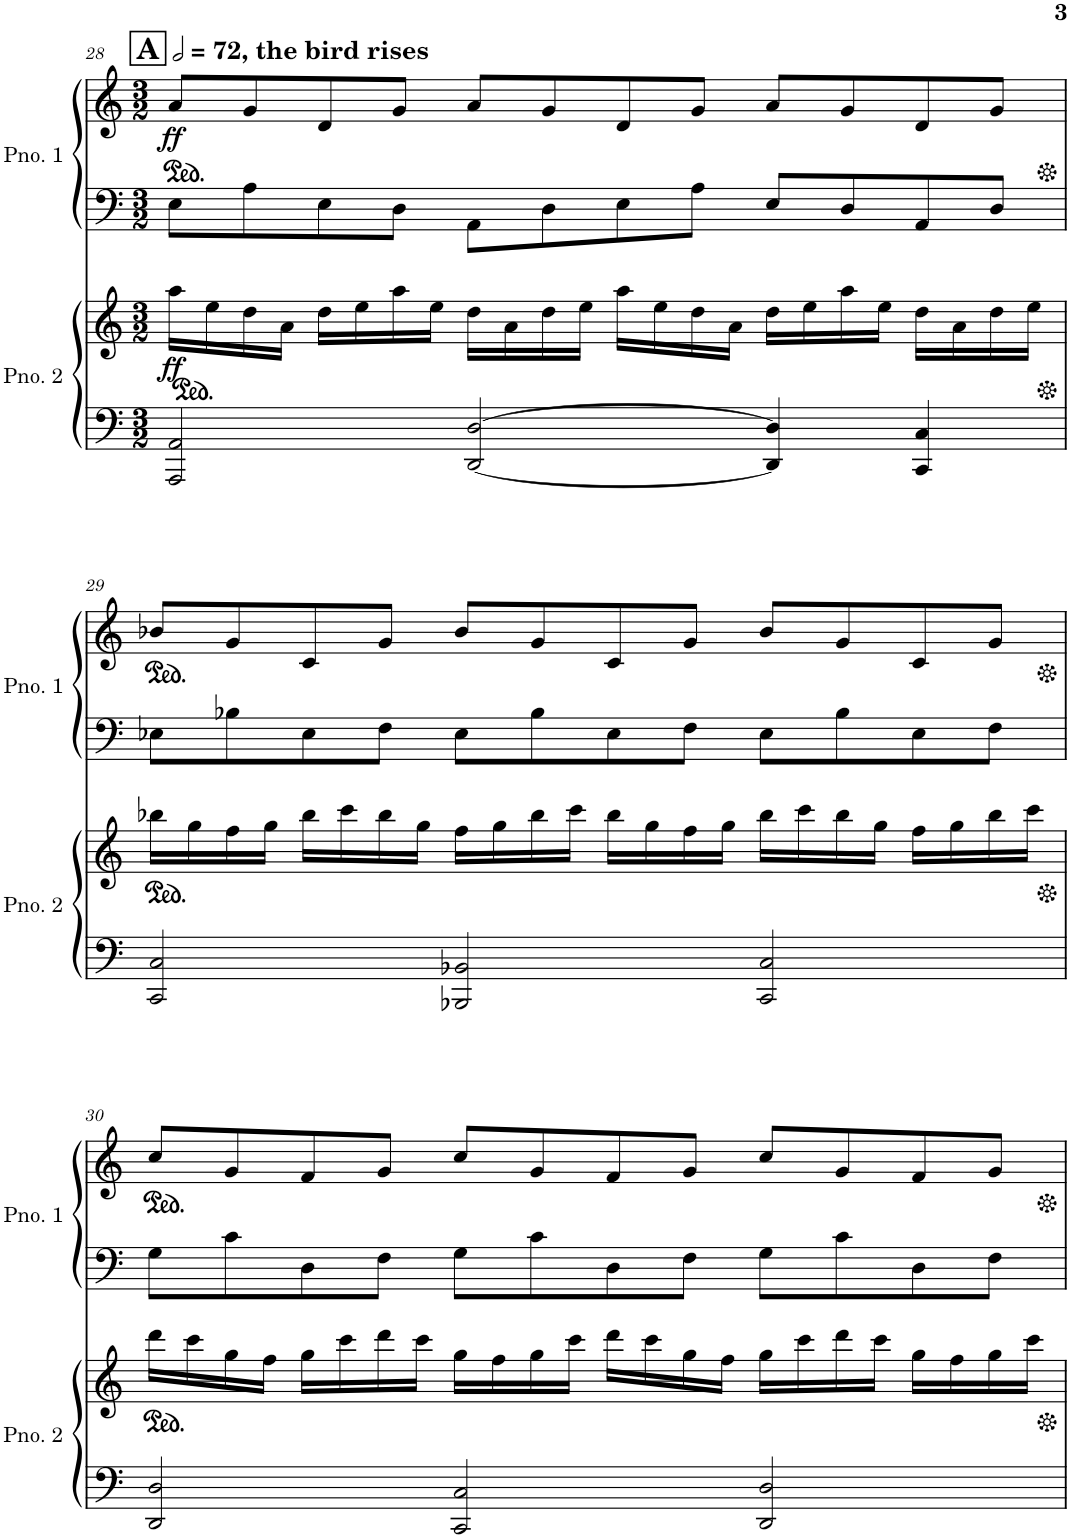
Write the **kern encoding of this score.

**kern	**kern	**dynam	**kern	**kern	**dynam
*part2	*part2	*part2	*part1	*part1	*part1
*staff4	*staff3	*staff3/4	*staff2	*staff1	*staff1/2
*I"Piano 2	*	*	*I"Piano 1	*	*
*I'Pno. 2	*	*	*I'Pno. 1	*	*
!!LO:PB:g=z
*clefF4	*clefG2	*	*clefF4	*clefG2	*
*k[]	*k[]	*	*k[]	*k[]	*
*M3/2	*M3/2	*	*M3/2	*M3/2	*
*MM144	*MM144	*	*MM144	*MM144	*
*	*ped	*	*	*	*
*	*	*	*	*ped	*
!!LO:REH:place=s1:a:B:cj:fs=14:t=A
=28	=28	=28	=28	=28	=28
!	!	!	!	!LO:TX:a:B:t=, the bird rises	!
!	!	!LO:DY:b	!	!	!LO:DY:b
2AAA/ 2AA/	16aa\LL	ff	8E\L	8a/L	ff
.	16ee\	.	.	.	.
.	16dd\	.	8A\	8g/	.
.	16a\JJ	.	.	.	.
.	16dd\LL	.	8E\	8d/	.
.	16ee\	.	.	.	.
.	16aa\	.	8D\J	8g/J	.
.	16ee\JJ	.	.	.	.
[2DD/ [2D/	16dd\LL	.	8AA\L	8a/L	.
.	16a\	.	.	.	.
.	16dd\	.	8D\	8g/	.
.	16ee\JJ	.	.	.	.
.	16aa\LL	.	8E\	8d/	.
.	16ee\	.	.	.	.
.	16dd\	.	8A\J	8g/J	.
.	16a\JJ	.	.	.	.
4DD/] 4D/]	16dd\LL	.	8E/L	8a/L	.
.	16ee\	.	.	.	.
.	16aa\	.	8D/	8g/	.
.	16ee\JJ	.	.	.	.
4CC/ 4C/	16dd\LL	.	8AA/	8d/	.
.	16a\	.	.	.	.
.	16dd\	.	8D/J	8g/J	.
.	16ee\JJ	.	.	.	.
!!LO:LB:g=z
=29	=29	=29	=29	=29	=29
*	*Xped	*	*	*	*
*	*ped	*	*	*	*
*	*	*	*	*Xped	*
*	*	*	*	*ped	*
2CC/ 2C/	16bb-X\LL	.	8E-X\L	8b-X/L	.
.	16gg\	.	.	.	.
.	16ff\	.	8B-X\	8g/	.
.	16gg\JJ	.	.	.	.
.	16bb-\LL	.	8E-\	8c/	.
.	16ccc\	.	.	.	.
.	16bb-\	.	8F\J	8g/J	.
.	16gg\JJ	.	.	.	.
2BBB-X/ 2BB-X/	16ff\LL	.	8E-\L	8b-/L	.
.	16gg\	.	.	.	.
.	16bb-\	.	8B-\	8g/	.
.	16ccc\JJ	.	.	.	.
.	16bb-\LL	.	8E-\	8c/	.
.	16gg\	.	.	.	.
.	16ff\	.	8F\J	8g/J	.
.	16gg\JJ	.	.	.	.
2CC/ 2C/	16bb-\LL	.	8E-\L	8b-/L	.
.	16ccc\	.	.	.	.
.	16bb-\	.	8B-\	8g/	.
.	16gg\JJ	.	.	.	.
.	16ff\LL	.	8E-\	8c/	.
.	16gg\	.	.	.	.
.	16bb-\	.	8F\J	8g/J	.
.	16ccc\JJ	.	.	.	.
!!LO:LB:g=z
=30	=30	=30	=30	=30	=30
*	*Xped	*	*	*	*
*	*ped	*	*	*	*
*	*	*	*	*Xped	*
*	*	*	*	*ped	*
2DD/ 2D/	16ddd\LL	.	8G\L	8cc/L	.
.	16ccc\	.	.	.	.
.	16gg\	.	8c\	8g/	.
.	16ff\JJ	.	.	.	.
.	16gg\LL	.	8D\	8f/	.
.	16ccc\	.	.	.	.
.	16ddd\	.	8F\J	8g/J	.
.	16ccc\JJ	.	.	.	.
2CC/ 2C/	16gg\LL	.	8G\L	8cc/L	.
.	16ff\	.	.	.	.
.	16gg\	.	8c\	8g/	.
.	16ccc\JJ	.	.	.	.
.	16ddd\LL	.	8D\	8f/	.
.	16ccc\	.	.	.	.
.	16gg\	.	8F\J	8g/J	.
.	16ff\JJ	.	.	.	.
2DD/ 2D/	16gg\LL	.	8G\L	8cc/L	.
.	16ccc\	.	.	.	.
.	16ddd\	.	8c\	8g/	.
.	16ccc\JJ	.	.	.	.
.	16gg\LL	.	8D\	8f/	.
.	16ff\	.	.	.	.
.	16gg\	.	8F\J	8g/J	.
.	16ccc\JJ	.	.	.	.
*	*	*	*	*Xped	*
*	*Xped	*	*	*	*
=	=	=	=	=	=
*-	*-	*-	*-	*-	*-
